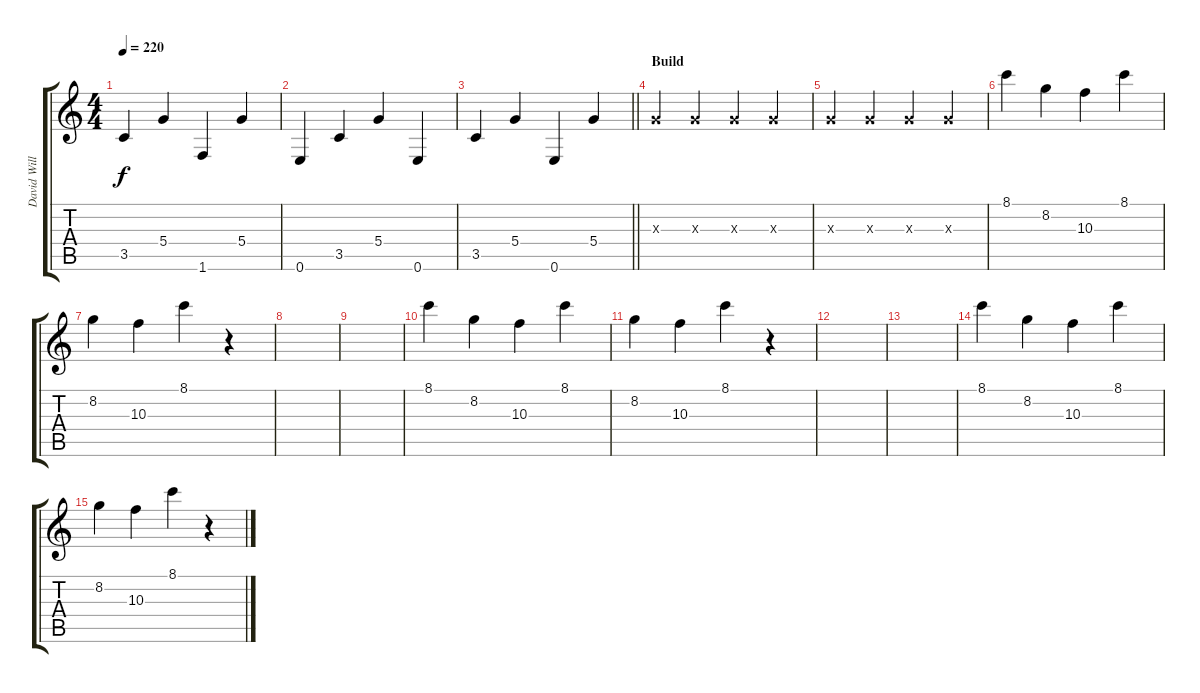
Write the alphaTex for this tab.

\track ("David Williams" "David Will") {instrument overdrivenguitar}
\staff {score tabs}
\tuning (E4 B3 G3 D3 A2 E2) {hide}
\ts (4 4)
\tempo 220
\clef g2
\ks c
3.5.4{dy f} 5.4.4 1.6.4 5.4.4 |
0.6.4 3.5.4 5.4.4 0.6.4 |
\barLineRight lightlight
3.5.4 5.4.4 0.6.4 5.4.4 |
\section ("" "Build")
0.3{x}.4 0.3{x}.4 0.3{x}.4 0.3{x}.4 |
0.3{x}.4 0.3{x}.4 0.3{x}.4 0.3{x}.4 |
8.1.4 8.2.4 10.3.4 8.1.4 |
8.2.4 10.3.4 8.1.4 r.4 |
|
|
8.1.4 8.2.4 10.3.4 8.1.4 |
8.2.4 10.3.4 8.1.4 r.4 |
|
|
8.1.4 8.2.4 10.3.4 8.1.4 |
8.2.4 10.3.4 8.1.4 r.4
